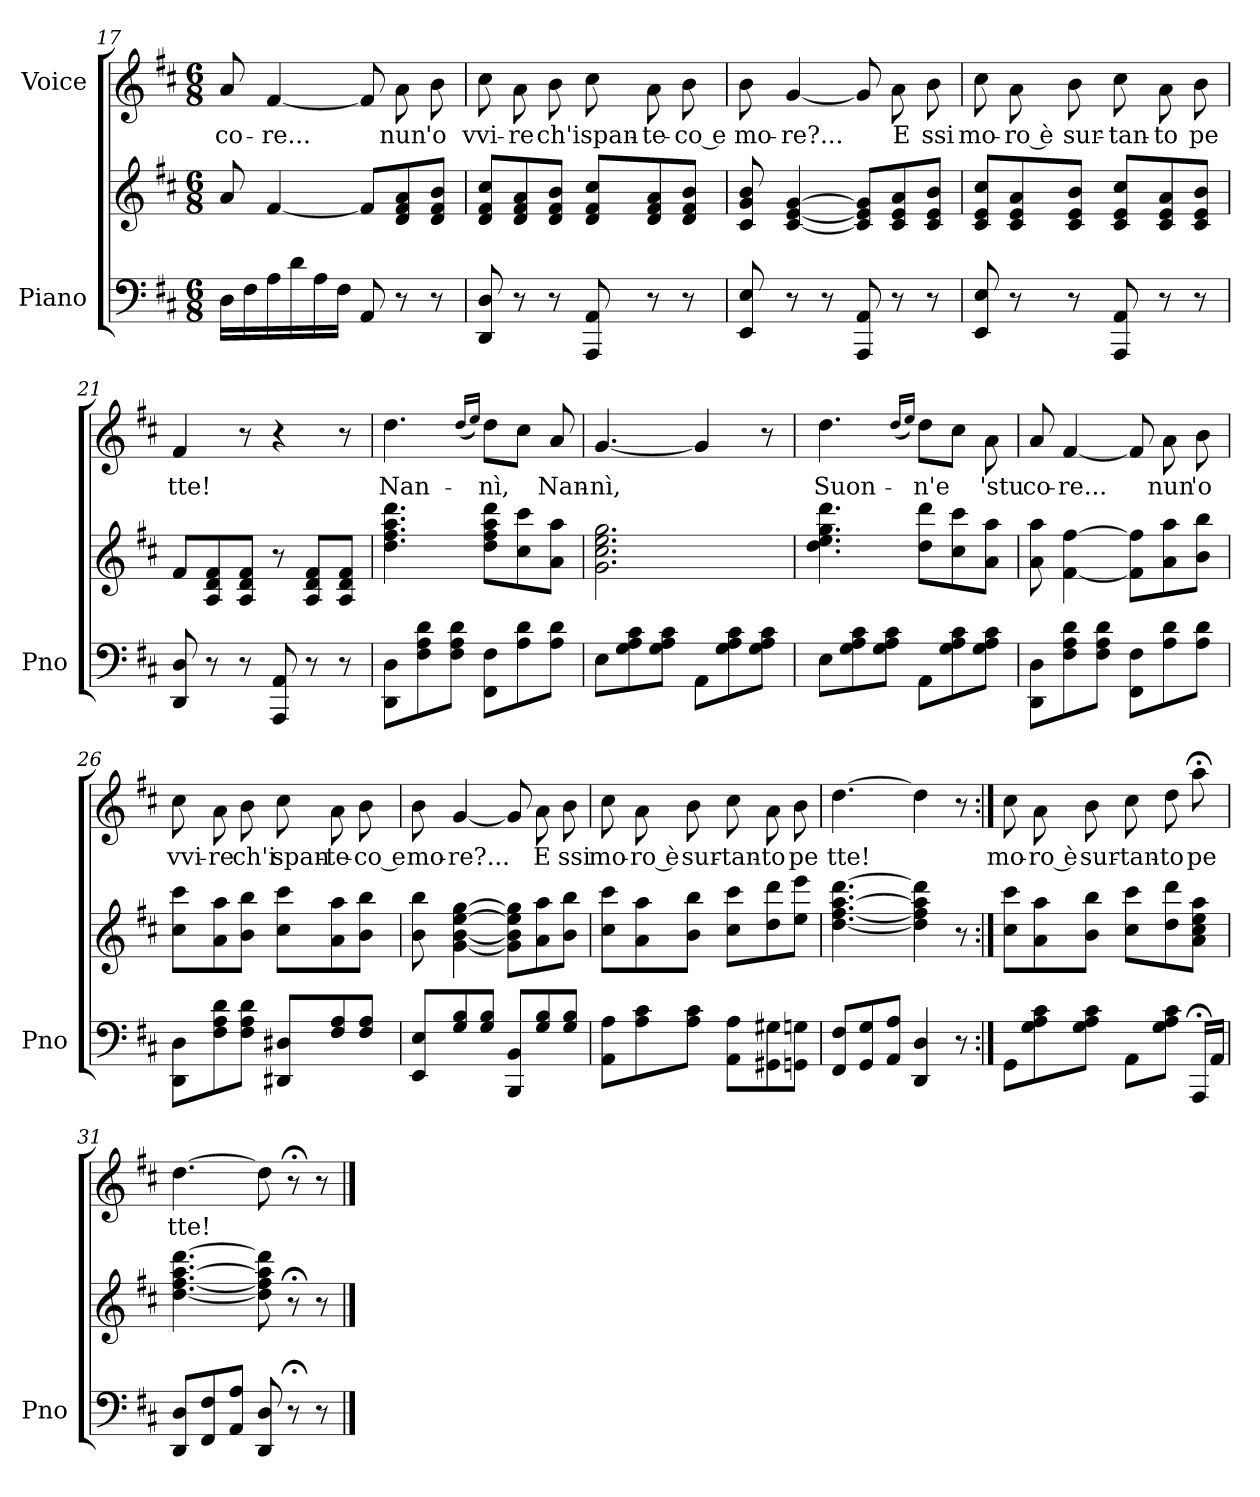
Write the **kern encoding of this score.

**kern	**kern	**kern	**text
*part2	*part2	*part1	*part1
*staff3	*staff2	*staff1	*staff1
*I"Piano	*	*I"Voice	*
*I'Pno	*	*	*
*clefF4	*clefG2	*clefG2	*
*k[f#c#]	*k[f#c#]	*k[f#c#]	*
*M6/8	*M6/8	*M6/8	*
=17	=17	=17	=17
!	!	!	!LO:LY:b
16D\LL	8a/	8a/	co-
16F#\	.	.	.
!	!	!	!LO:LY:b
16A\	[4f#/	[4f#/	re...
16d\	.	.	.
16A\	.	.	.
16F#\JJ	.	.	.
8AA/	8f#/L]	8f#/]	.
!	!	!	!LO:LY:b
8r	8d/ 8f#/ 8a/	8a\	nun
!	!	!	!LO:LY:b
8r	8d/ 8f#/ 8b/J	8b\	'o
=18	=18	=18	=18
!	!	!	!LO:LY:b
8DD/ 8D/	8d/ 8f#/ 8cc#/L	8cc#\	vvi-
!	!	!	!LO:LY:b
8r	8d/ 8f#/ 8a/	8a\	re
!	!	!	!LO:LY:b
8r	8d/ 8f#/ 8b/J	8b\	ch'i
!	!	!	!LO:LY:b
8AAA/ 8AA/	8d/ 8f#/ 8cc#/L	8cc#\	span-
!	!	!	!LO:LY:b
8r	8d/ 8f#/ 8a/	8a\	te-
!	!	!	!LO:LY:b
8r	8d/ 8f#/ 8b/J	8b\	co e
=19	=19	=19	=19
!	!	!	!LO:LY:b
8EE/ 8E/	8c#/ 8g/ 8b/	8b\	mo-
!	!	!	!LO:LY:b
8r	[4c#/ [4e/ [4g/	[4g/	re?...
8r	.	.	.
8AAA/ 8AA/	8c#/] 8e/] 8g/]L	8g/]	.
!	!	!	!LO:LY:b
8r	8c#/ 8e/ 8a/	8a\	E
!	!	!	!LO:LY:b
8r	8c#/ 8e/ 8b/J	8b\	ssi
!!LO:LB:g=z
=20	=20	=20	=20
!	!	!	!LO:LY:b
8EE/ 8E/	8c#/ 8e/ 8cc#/L	8cc#\	mo-
!	!	!	!LO:LY:b
8r	8c#/ 8e/ 8a/	8a\	ro è
!	!	!	!LO:LY:b
8r	8c#/ 8e/ 8b/J	8b\	sur-
!	!	!	!LO:LY:b
8AAA/ 8AA/	8c#/ 8e/ 8cc#/L	8cc#\	tan-
!	!	!	!LO:LY:b
8r	8c#/ 8e/ 8a/	8a\	to
!	!	!	!LO:LY:b
8r	8c#/ 8e/ 8b/J	8b\	pe
=21	=21	=21	=21
!	!	!	!LO:LY:b
8DD/ 8D/	8f#/L	4f#/	tte!
8r	8A/ 8d/ 8f#/	.	.
8r	8A/ 8d/ 8f#/J	8r	.
8AAA/ 8AA/	8r	4r	.
8r	8A/ 8d/ 8f#/L	.	.
8r	8A/ 8d/ 8f#/J	8r	.
=22	=22	=22	=22
!	!	!	!LO:LY:b
8DD\ 8D\L	4.dd\ 4.ff#\ 4.aa\ 4.ddd\	4.dd\	Nan-
8F#\ 8A\ 8d\	.	.	.
8F#\ 8A\ 8d\J	.	.	.
.	.	(<16qdd/LL	.
.	.	16qee/JJ)	.
!	!	!	!LO:LY:b
8FF#\ 8F#\L	8dd\ 8ff#\ 8aa\ 8ddd\L	8dd\L	nì,
8A\ 8d\	8cc#\ 8ccc#\	8cc#\J	.
!	!	!	!LO:LY:b
8A\ 8d\J	8a\ 8aa\J	8a/	Nan-
=23	=23	=23	=23
!	!	!	!LO:LY:b
8E\L	2.g\ 2.cc#\ 2.ee\ 2.gg\	[4.g/	nì,
8G\ 8A\ 8c#\	.	.	.
8G\ 8A\ 8c#\J	.	.	.
8AA\L	.	4g/]	.
8G\ 8A\ 8c#\	.	.	.
8G\ 8A\ 8c#\J	.	8r	.
!!LO:LB:g=z
=24	=24	=24	=24
!	!	!	!LO:LY:b
8E\L	4.dd\ 4.ee\ 4.gg\ 4.ddd\	4.dd\	Suon-
8G\ 8A\ 8c#\	.	.	.
8G\ 8A\ 8c#\J	.	.	.
.	.	(<16qdd/LL	.
.	.	16qee/JJ)	.
!	!	!	!LO:LY:b
8AA\L	8dd\ 8ddd\L	8dd\L	n'e
8G\ 8A\ 8c#\	8cc#\ 8ccc#\	8cc#\J	.
!	!	!	!LO:LY:b
8G\ 8A\ 8c#\J	8a\ 8aa\J	8a\	'stu
=25	=25	=25	=25
!	!	!	!LO:LY:b
8DD\ 8D\L	8a\ 8aa\	8a/	co-
!	!	!	!LO:LY:b
8F#\ 8A\ 8d\	[4f#\ [4ff#\	[4f#/	re...
8F#\ 8A\ 8d\J	.	.	.
8FF#\ 8F#\L	8f#\] 8ff#\]L	8f#/]	.
!	!	!	!LO:LY:b
8A\ 8d\	8a\ 8aa\	8a\	nun
!	!	!	!LO:LY:b
8A\ 8d\J	8b\ 8bb\J	8b\	'o
=26	=26	=26	=26
!	!	!	!LO:LY:b
8DD\ 8D\L	8cc#\ 8ccc#\L	8cc#\	vvi-
!	!	!	!LO:LY:b
8F#\ 8A\ 8d\	8a\ 8aa\	8a\	re
!	!	!	!LO:LY:b
8F#\ 8A\ 8d\J	8b\ 8bb\J	8b\	ch'i
!	!	!	!LO:LY:b
8DD#X/ 8D#X/L	8cc#\ 8ccc#\L	8cc#\	span-
!	!	!	!LO:LY:b
8F#/ 8A/	8a\ 8aa\	8a\	te-
!	!	!	!LO:LY:b
8F#/ 8A/J	8b\ 8bb\J	8b\	co e
=27	=27	=27	=27
!	!	!	!LO:LY:b
8EE/ 8E/L	8b\ 8bb\	8b\	mo-
!	!	!	!LO:LY:b
8G/ 8B/	[4g\ [4b\ [4ee\ [4gg\	[4g/	re?...
8G/ 8B/J	.	.	.
8BBB/ 8BB/L	8g\] 8b\] 8ee\] 8gg\]L	8g/]	.
!	!	!	!LO:LY:b
8G/ 8B/	8a\ 8aa\	8a\	E
!	!	!	!LO:LY:b
8G/ 8B/J	8b\ 8bb\J	8b\	ssi
!!LO:PB:g=z
=28	=28	=28	=28
!	!	!	!LO:LY:b
8AA\ 8A\L	8cc#\ 8ccc#\L	8cc#\	mo-
!	!	!	!LO:LY:b
8A\ 8c#\	8a\ 8aa\	8a\	ro è
!	!	!	!LO:LY:b
8A\ 8c#\J	8b\ 8bb\J	8b\	sur-
!	!	!	!LO:LY:b
8AA\ 8A\L	8cc#\ 8ccc#\L	8cc#\	tan-
!	!	!	!LO:LY:b
8GG#X\ 8G#X\	8dd\ 8ddd\	8a\	to
!	!	!	!LO:LY:b
8GGn\ 8Gn\J	8ee\ 8eee\J	8b\	pe
=29	=29	=29	=29
!	!	!	!LO:LY:b
8FF#/ 8F#/L	[4.dd\ [4.ff#\ [4.aa\ [4.ddd\	[4.dd\	tte!
8GG/ 8G/	.	.	.
8AA/ 8A/J	.	.	.
4DD/ 4D/	4dd\] 4ff#\] 4aa\] 4ddd\]	4dd\]	.
8r	8r	8r	.
=30:|!	=30:|!	=30:|!	=30:|!
!	!	!	!LO:LY:b
8GG\L	8cc#\ 8ccc#\L	8cc#\	mo-
!	!	!	!LO:LY:b
8G\ 8A\ 8c#\	8a\ 8aa\	8a\	ro è
!	!	!	!LO:LY:b
8G\ 8A\ 8c#\J	8b\ 8bb\J	8b\	sur-
!	!	!	!LO:LY:b
8AA\L	8cc#\ 8ccc#\L	8cc#\	tan-
!	!	!	!LO:LY:b
8G\ 8A\ 8c#\J	8dd\ 8ddd\	8dd\	to
!	!	!	!LO:LY:b
16AAA;</LL	8a\ 8cc#\ 8ee\ 8aa\J	8aa;<\	pe
16AA/JJ	.	.	.
=31	=31	=31	=31
!	!	!	!LO:LY:b
8DD/ 8D/L	[4.dd\ [4.ff#\ [4.aa\ [4.ddd\	[4.dd\	tte!
8FF#/ 8F#/	.	.	.
8AA/ 8A/J	.	.	.
8DD/ 8D/	8dd\] 8ff#\] 8aa\] 8ddd\]	8dd\]	.
8r;<	8r;<	8r;<	.
8r	8r	8r	.
==	==	==	==
*-	*-	*-	*-
